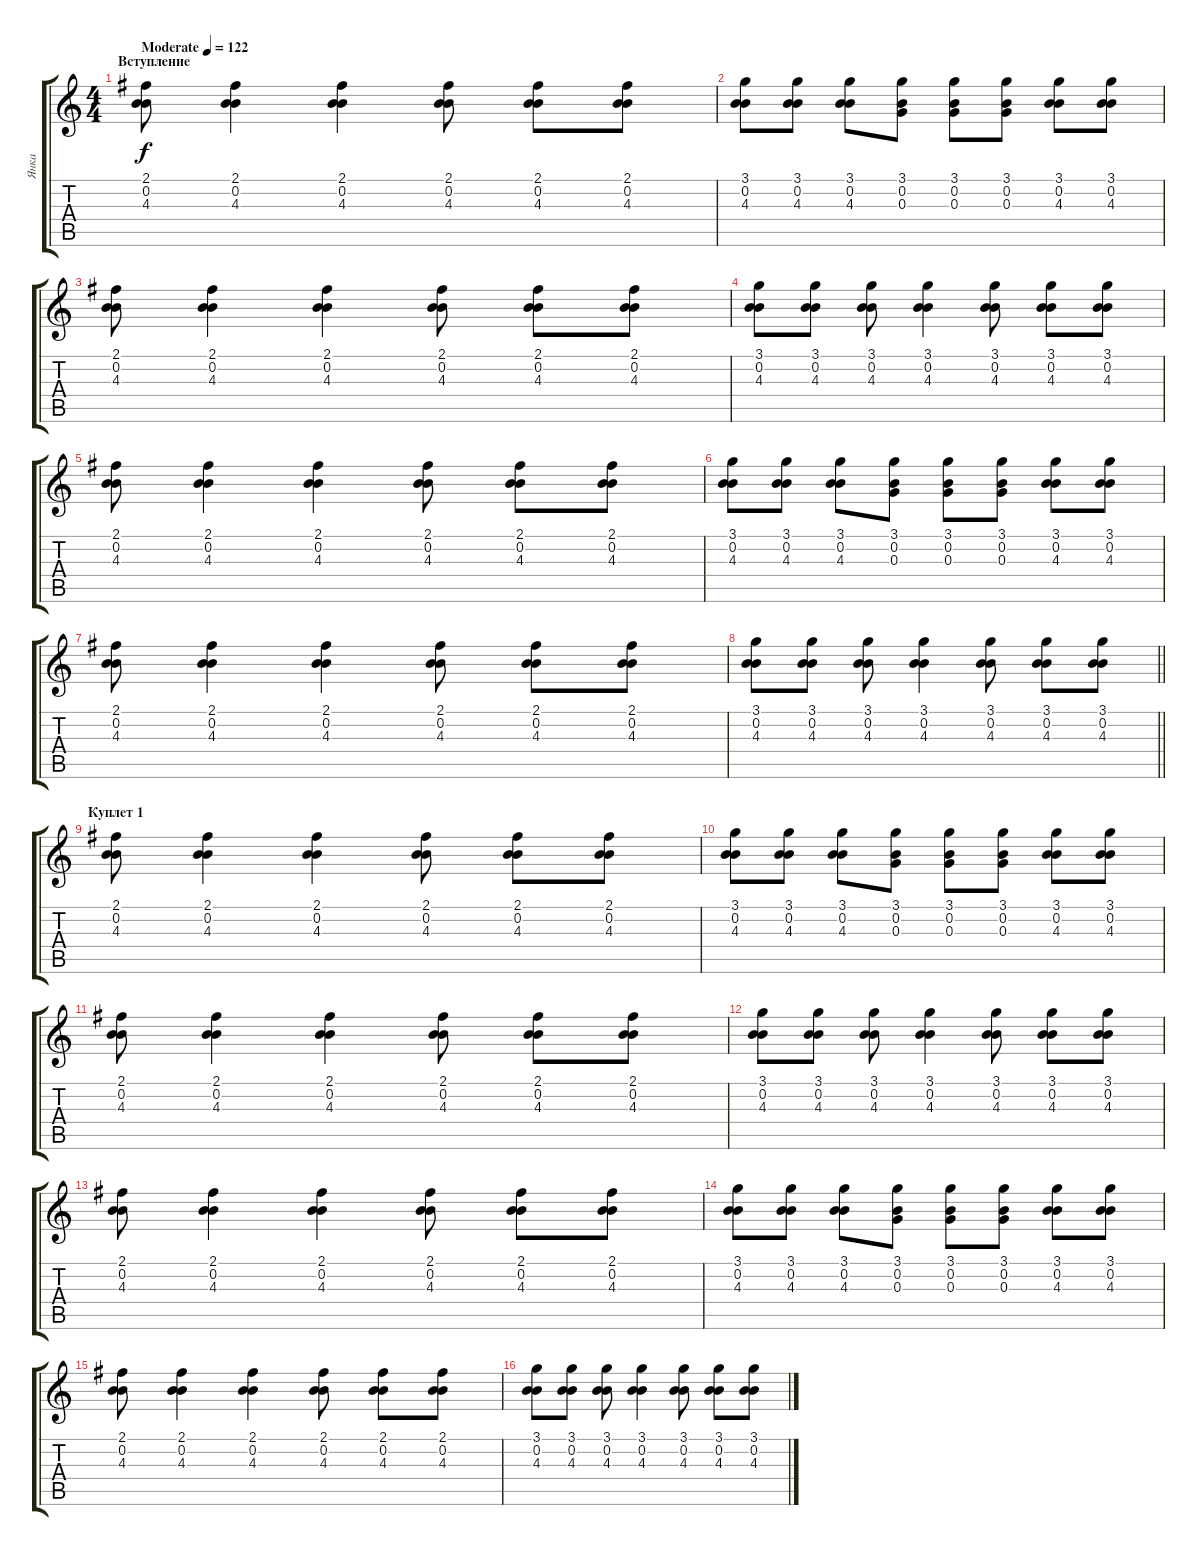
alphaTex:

\track ("Янка" "Янка") {instrument electricguitarclean}
\staff {score tabs}
\tuning (E4 B3 G3 D3 A2 E2) {hide}
\ts (4 4)
\section ("" "Вступление")
\tempo (122 "Moderate")
\clef g2
\ks c
(2.1 0.2 4.3).8{dy f instrument electricguitarclean} (2.1 0.2 4.3).4 (2.1 0.2 4.3).4 (2.1 0.2 4.3).8 (2.1 0.2 4.3).8 (2.1 0.2 4.3).8 |
(3.1 0.2 4.3).8 (3.1 0.2 4.3).8 (3.1 0.2 4.3).8 (3.1 0.2 0.3).8 (3.1 0.2 0.3).8 (3.1 0.2 0.3).8 (3.1 0.2 4.3).8 (3.1 0.2 4.3).8 |
(2.1 0.2 4.3).8 (2.1 0.2 4.3).4 (2.1 0.2 4.3).4 (2.1 0.2 4.3).8 (2.1 0.2 4.3).8 (2.1 0.2 4.3).8 |
(3.1 0.2 4.3).8 (3.1 0.2 4.3).8 (3.1 0.2 4.3).8 (3.1 0.2 4.3).4 (3.1 0.2 4.3).8 (3.1 0.2 4.3).8 (3.1 0.2 4.3).8 |
(2.1 0.2 4.3).8 (2.1 0.2 4.3).4 (2.1 0.2 4.3).4 (2.1 0.2 4.3).8 (2.1 0.2 4.3).8 (2.1 0.2 4.3).8 |
(3.1 0.2 4.3).8 (3.1 0.2 4.3).8 (3.1 0.2 4.3).8 (3.1 0.2 0.3).8 (3.1 0.2 0.3).8 (3.1 0.2 0.3).8 (3.1 0.2 4.3).8 (3.1 0.2 4.3).8 |
(2.1 0.2 4.3).8 (2.1 0.2 4.3).4 (2.1 0.2 4.3).4 (2.1 0.2 4.3).8 (2.1 0.2 4.3).8 (2.1 0.2 4.3).8 |
\barLineRight lightlight
(3.1 0.2 4.3).8 (3.1 0.2 4.3).8 (3.1 0.2 4.3).8 (3.1 0.2 4.3).4 (3.1 0.2 4.3).8 (3.1 0.2 4.3).8 (3.1 0.2 4.3).8 |
\section ("" "Куплет 1")
(2.1 0.2 4.3).8 (2.1 0.2 4.3).4 (2.1 0.2 4.3).4 (2.1 0.2 4.3).8 (2.1 0.2 4.3).8 (2.1 0.2 4.3).8 |
(3.1 0.2 4.3).8 (3.1 0.2 4.3).8 (3.1 0.2 4.3).8 (3.1 0.2 0.3).8 (3.1 0.2 0.3).8 (3.1 0.2 0.3).8 (3.1 0.2 4.3).8 (3.1 0.2 4.3).8 |
(2.1 0.2 4.3).8 (2.1 0.2 4.3).4 (2.1 0.2 4.3).4 (2.1 0.2 4.3).8 (2.1 0.2 4.3).8 (2.1 0.2 4.3).8 |
(3.1 0.2 4.3).8 (3.1 0.2 4.3).8 (3.1 0.2 4.3).8 (3.1 0.2 4.3).4 (3.1 0.2 4.3).8 (3.1 0.2 4.3).8 (3.1 0.2 4.3).8 |
(2.1 0.2 4.3).8 (2.1 0.2 4.3).4 (2.1 0.2 4.3).4 (2.1 0.2 4.3).8 (2.1 0.2 4.3).8 (2.1 0.2 4.3).8 |
(3.1 0.2 4.3).8 (3.1 0.2 4.3).8 (3.1 0.2 4.3).8 (3.1 0.2 0.3).8 (3.1 0.2 0.3).8 (3.1 0.2 0.3).8 (3.1 0.2 4.3).8 (3.1 0.2 4.3).8 |
(2.1 0.2 4.3).8 (2.1 0.2 4.3).4 (2.1 0.2 4.3).4 (2.1 0.2 4.3).8 (2.1 0.2 4.3).8 (2.1 0.2 4.3).8 |
(3.1 0.2 4.3).8 (3.1 0.2 4.3).8 (3.1 0.2 4.3).8 (3.1 0.2 4.3).4 (3.1 0.2 4.3).8 (3.1 0.2 4.3).8 (3.1 0.2 4.3).8
